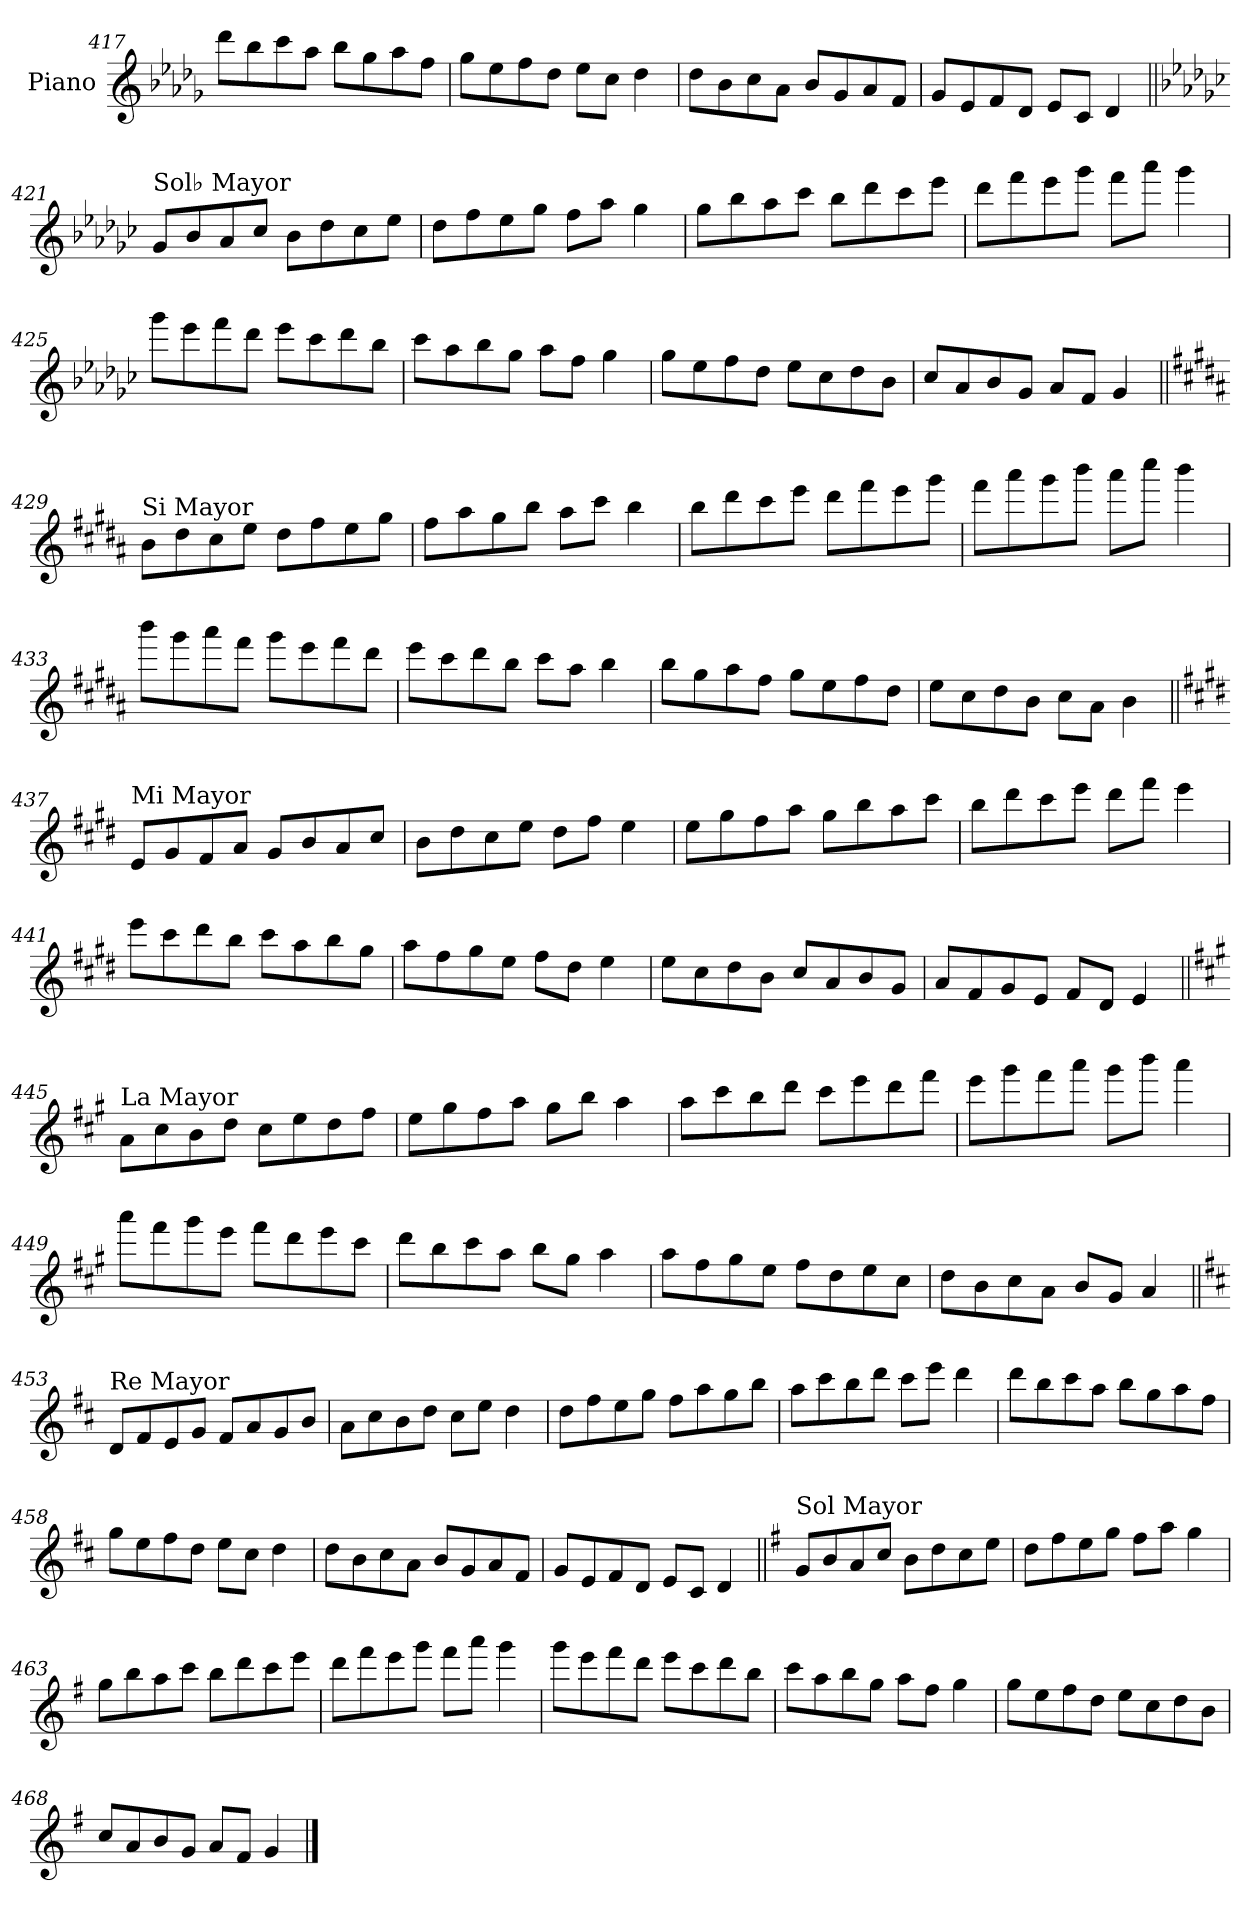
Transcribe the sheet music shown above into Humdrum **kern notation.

**kern
*part1
*staff1
*I"Piano
*I'Pno.
!!LO:LB:g=z
*clefG2
*k[b-e-a-d-g-]
=417
8ddd-\L
8bb-\
8ccc\
8aa-\J
8bb-\L
8gg-\
8aa-\
8ff\J
=418
8gg-\L
8ee-\
8ff\
8dd-\J
8ee-\L
8cc\J
4dd-\
=419
8dd-\L
8b-\
8cc\
8a-\J
8b-/L
8g-/
8a-/
8f/J
=420
8g-/L
8e-/
8f/
8d-/J
8e-/L
8c/J
4d-/
!!LO:LB:g=z
=421||
*k[b-e-a-d-g-c-]
!LO:TX:a:t=Sol♭ Mayor
8g-/L
8b-/
8a-/
8cc-/J
8b-\L
8dd-\
8cc-\
8ee-\J
=422
8dd-\L
8ff\
8ee-\
8gg-\J
8ff\L
8aa-\J
4gg-\
=423
8gg-\L
8bb-\
8aa-\
8ccc-\J
8bb-\L
8ddd-\
8ccc-\
8eee-\J
=424
8ddd-\L
8fff\
8eee-\
8ggg-\J
8fff\L
8aaa-\J
4ggg-\
!!LO:LB:g=z
=425
8ggg-\L
8eee-\
8fff\
8ddd-\J
8eee-\L
8ccc-\
8ddd-\
8bb-\J
=426
8ccc-\L
8aa-\
8bb-\
8gg-\J
8aa-\L
8ff\J
4gg-\
=427
8gg-\L
8ee-\
8ff\
8dd-\J
8ee-\L
8cc-\
8dd-\
8b-\J
=428
8cc-/L
8a-/
8b-/
8g-/J
8a-/L
8f/J
4g-/
!!LO:LB:g=z
=429||
*k[f#c#g#d#a#]
!LO:TX:a:t=Si Mayor
8b\L
8dd#\
8cc#\
8ee\J
8dd#\L
8ff#\
8ee\
8gg#\J
=430
8ff#\L
8aa#\
8gg#\
8bb\J
8aa#\L
8ccc#\J
4bb\
=431
8bb\L
8ddd#\
8ccc#\
8eee\J
8ddd#\L
8fff#\
8eee\
8ggg#\J
=432
8fff#\L
8aaa#\
8ggg#\
8bbb\J
8aaa#\L
8cccc#\J
4bbb\
!!LO:LB:g=z
=433
8bbb\L
8ggg#\
8aaa#\
8fff#\J
8ggg#\L
8eee\
8fff#\
8ddd#\J
=434
8eee\L
8ccc#\
8ddd#\
8bb\J
8ccc#\L
8aa#\J
4bb\
=435
8bb\L
8gg#\
8aa#\
8ff#\J
8gg#\L
8ee\
8ff#\
8dd#\J
=436
8ee\L
8cc#\
8dd#\
8b\J
8cc#\L
8a#\J
4b\
!!LO:PB:g=z
=437||
*k[f#c#g#d#]
!LO:TX:a:t=Mi Mayor
8e/L
8g#/
8f#/
8a/J
8g#/L
8b/
8a/
8cc#/J
=438
8b\L
8dd#\
8cc#\
8ee\J
8dd#\L
8ff#\J
4ee\
=439
8ee\L
8gg#\
8ff#\
8aa\J
8gg#\L
8bb\
8aa\
8ccc#\J
=440
8bb\L
8ddd#\
8ccc#\
8eee\J
8ddd#\L
8fff#\J
4eee\
!!LO:LB:g=z
=441
8eee\L
8ccc#\
8ddd#\
8bb\J
8ccc#\L
8aa\
8bb\
8gg#\J
=442
8aa\L
8ff#\
8gg#\
8ee\J
8ff#\L
8dd#\J
4ee\
=443
8ee\L
8cc#\
8dd#\
8b\J
8cc#/L
8a/
8b/
8g#/J
=444
8a/L
8f#/
8g#/
8e/J
8f#/L
8d#/J
4e/
!!LO:LB:g=z
=445||
*k[f#c#g#]
!LO:TX:a:t=La Mayor
8a\L
8cc#\
8b\
8dd\J
8cc#\L
8ee\
8dd\
8ff#\J
=446
8ee\L
8gg#\
8ff#\
8aa\J
8gg#\L
8bb\J
4aa\
=447
8aa\L
8ccc#\
8bb\
8ddd\J
8ccc#\L
8eee\
8ddd\
8fff#\J
=448
8eee\L
8ggg#\
8fff#\
8aaa\J
8ggg#\L
8bbb\J
4aaa\
!!LO:LB:g=z
=449
8aaa\L
8fff#\
8ggg#\
8eee\J
8fff#\L
8ddd\
8eee\
8ccc#\J
=450
8ddd\L
8bb\
8ccc#\
8aa\J
8bb\L
8gg#\J
4aa\
=451
8aa\L
8ff#\
8gg#\
8ee\J
8ff#\L
8dd\
8ee\
8cc#\J
=452
8dd\L
8b\
8cc#\
8a\J
8b/L
8g#/J
4a/
!!LO:LB:g=z
=453||
*k[f#c#]
!LO:TX:a:t=Re Mayor
8d/L
8f#/
8e/
8g/J
8f#/L
8a/
8g/
8b/J
=454
8a\L
8cc#\
8b\
8dd\J
8cc#\L
8ee\J
4dd\
=455
8dd\L
8ff#\
8ee\
8gg\J
8ff#\L
8aa\
8gg\
8bb\J
=456
8aa\L
8ccc#\
8bb\
8ddd\J
8ccc#\L
8eee\J
4ddd\
!!LO:LB:g=z
=457
8ddd\L
8bb\
8ccc#\
8aa\J
8bb\L
8gg\
8aa\
8ff#\J
=458
8gg\L
8ee\
8ff#\
8dd\J
8ee\L
8cc#\J
4dd\
=459
8dd\L
8b\
8cc#\
8a\J
8b/L
8g/
8a/
8f#/J
=460
8g/L
8e/
8f#/
8d/J
8e/L
8c#/J
4d/
!!LO:LB:g=z
=461||
*k[f#]
!LO:TX:a:t=Sol Mayor
8g/L
8b/
8a/
8cc/J
8b\L
8dd\
8cc\
8ee\J
=462
8dd\L
8ff#\
8ee\
8gg\J
8ff#\L
8aa\J
4gg\
=463
8gg\L
8bb\
8aa\
8ccc\J
8bb\L
8ddd\
8ccc\
8eee\J
=464
8ddd\L
8fff#\
8eee\
8ggg\J
8fff#\L
8aaa\J
4ggg\
!!LO:LB:g=z
=465
8ggg\L
8eee\
8fff#\
8ddd\J
8eee\L
8ccc\
8ddd\
8bb\J
=466
8ccc\L
8aa\
8bb\
8gg\J
8aa\L
8ff#\J
4gg\
=467
8gg\L
8ee\
8ff#\
8dd\J
8ee\L
8cc\
8dd\
8b\J
=468
8cc/L
8a/
8b/
8g/J
8a/L
8f#/J
4g/
==
*-
